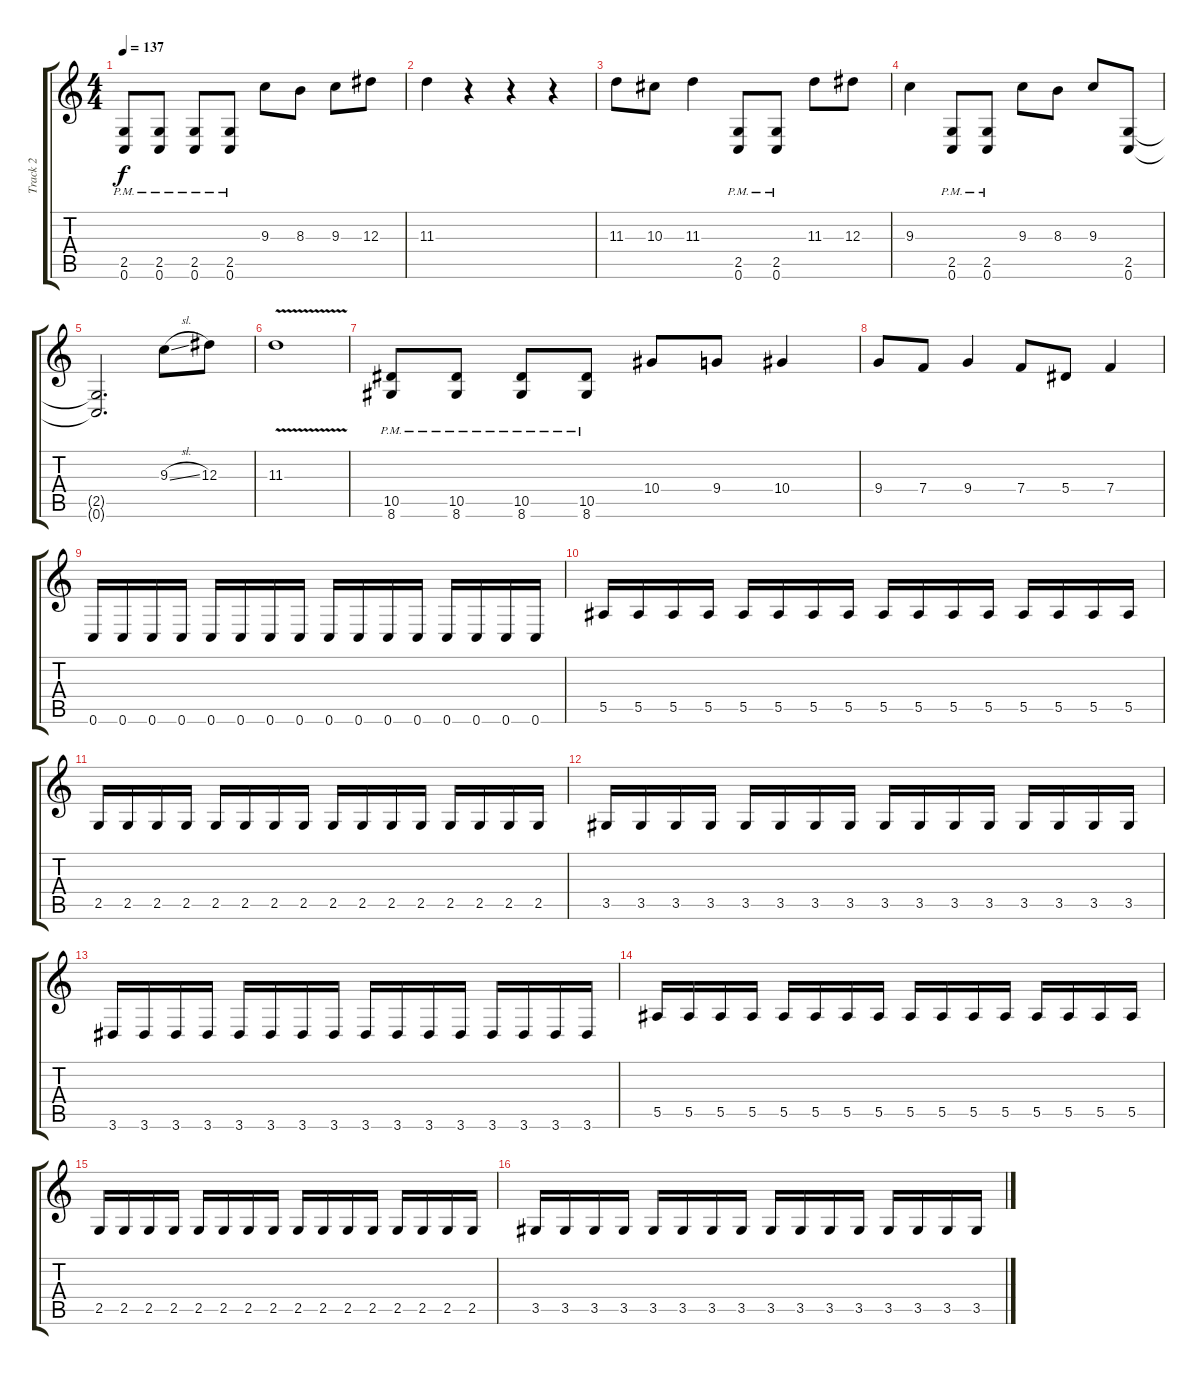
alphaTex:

\track ("Track 2" "Track 2") {instrument distortionguitar}
\staff {score tabs}
\tuning (C4 G3 Eb3 Bb2 F2 C2) {hide}
\ts (4 4)
\tempo 137
\clef g2
\ks c
(2.5{pm} 0.6{pm}).8{dy f} (2.5{pm} 0.6{pm}).8 (2.5{pm} 0.6{pm}).8 (2.5{pm} 0.6{pm}).8 9.3.8 8.3.8 9.3.8 12.3.8 |
11.3.4 r.4 r.4 r.4 |
11.3.8 10.3.8 11.3.4 (2.5{pm} 0.6).8 (2.5{pm} 0.6).8 11.3.8 12.3.8 |
9.3.4 (2.5 0.6{pm}).8 (2.5 0.6{pm}).8 9.3.8 8.3.8 9.3.8 (2.5 0.6).8 |
(2.5{t} 0.6{t}).2{d} 9.3{sl}.8 12.3.8 |
11.3{v}.1 |
(10.5{pm} 8.6).8 (10.5{pm} 8.6).8 (10.5{pm} 8.6).8 (10.5{pm} 8.6).8 10.4.8 9.4.8 10.4.4 |
9.4.8 7.4.8 9.4.4 7.4.8 5.4.8 7.4.4 |
0.6.16 0.6.16 0.6.16 0.6.16 0.6.16 0.6.16 0.6.16 0.6.16 0.6.16 0.6.16 0.6.16 0.6.16 0.6.16 0.6.16 0.6.16 0.6.16 |
5.5.16 5.5.16 5.5.16 5.5.16 5.5.16 5.5.16 5.5.16 5.5.16 5.5.16 5.5.16 5.5.16 5.5.16 5.5.16 5.5.16 5.5.16 5.5.16 |
2.5.16 2.5.16 2.5.16 2.5.16 2.5.16 2.5.16 2.5.16 2.5.16 2.5.16 2.5.16 2.5.16 2.5.16 2.5.16 2.5.16 2.5.16 2.5.16 |
3.5.16 3.5.16 3.5.16 3.5.16 3.5.16 3.5.16 3.5.16 3.5.16 3.5.16 3.5.16 3.5.16 3.5.16 3.5.16 3.5.16 3.5.16 3.5.16 |
3.6.16 3.6.16 3.6.16 3.6.16 3.6.16 3.6.16 3.6.16 3.6.16 3.6.16 3.6.16 3.6.16 3.6.16 3.6.16 3.6.16 3.6.16 3.6.16 |
5.5.16 5.5.16 5.5.16 5.5.16 5.5.16 5.5.16 5.5.16 5.5.16 5.5.16 5.5.16 5.5.16 5.5.16 5.5.16 5.5.16 5.5.16 5.5.16 |
2.5.16 2.5.16 2.5.16 2.5.16 2.5.16 2.5.16 2.5.16 2.5.16 2.5.16 2.5.16 2.5.16 2.5.16 2.5.16 2.5.16 2.5.16 2.5.16 |
3.5.16 3.5.16 3.5.16 3.5.16 3.5.16 3.5.16 3.5.16 3.5.16 3.5.16 3.5.16 3.5.16 3.5.16 3.5.16 3.5.16 3.5.16 3.5.16
